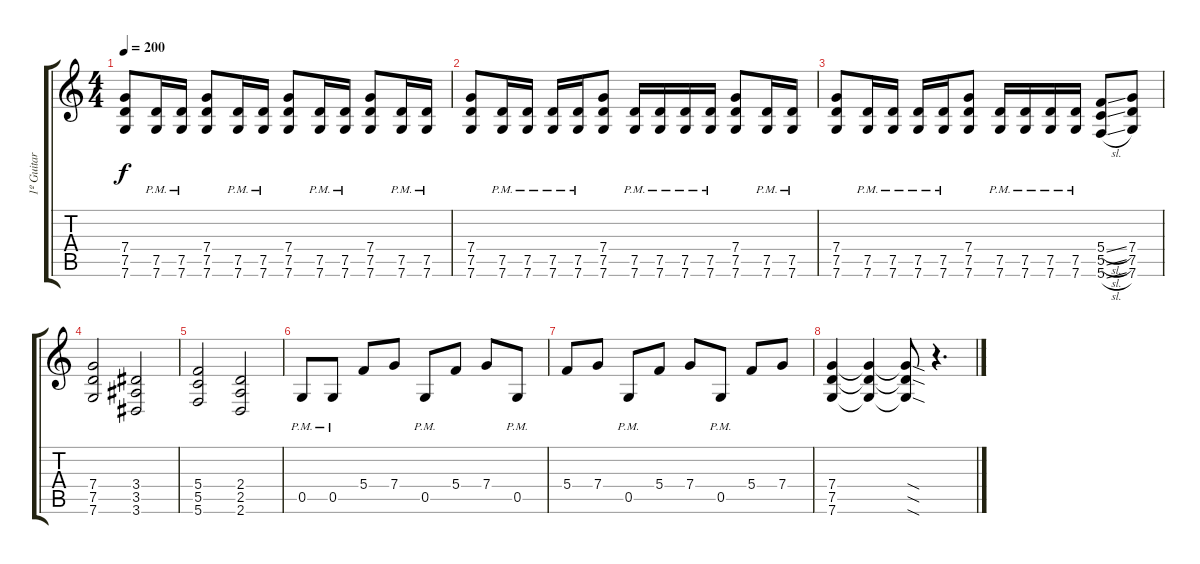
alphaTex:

\track ("1º Guitar" "1º Guitar") {instrument distortionguitar}
\staff {score tabs}
\tuning (D4 A3 F3 C3 G2 C2) {hide}
\ts (4 4)
\tempo 200
\clef g2
\ks c
(7.4 7.5 7.6).8{dy f} (7.5{pm} 7.6{pm}).16 (7.5{pm} 7.6{pm}).16 (7.4 7.5 7.6).8 (7.5{pm} 7.6{pm}).16 (7.5{pm} 7.6{pm}).16 (7.4 7.5 7.6).8 (7.5{pm} 7.6{pm}).16 (7.5{pm} 7.6{pm}).16 (7.4 7.5 7.6).8 (7.5{pm} 7.6{pm}).16 (7.5{pm} 7.6{pm}).16 |
(7.4 7.5 7.6).8 (7.5{pm} 7.6{pm}).16 (7.5{pm} 7.6{pm}).16 (7.5{pm} 7.6{pm}).16 (7.5{pm} 7.6{pm}).16 (7.4 7.5 7.6).8 (7.5{pm} 7.6{pm}).16 (7.5{pm} 7.6{pm}).16 (7.5{pm} 7.6{pm}).16 (7.5{pm} 7.6{pm}).16 (7.4 7.5 7.6).8 (7.5{pm} 7.6{pm}).16 (7.5{pm} 7.6{pm}).16 |
(7.4 7.5 7.6).8 (7.5{pm} 7.6{pm}).16 (7.5{pm} 7.6{pm}).16 (7.5{pm} 7.6{pm}).16 (7.5{pm} 7.6{pm}).16 (7.4 7.5 7.6).8 (7.5{pm} 7.6{pm}).16 (7.5{pm} 7.6{pm}).16 (7.5{pm} 7.6{pm}).16 (7.5{pm} 7.6{pm}).16 (5.4{sl} 5.5{sl} 5.6{sl}).8 (7.4 7.5 7.6).8 |
(7.4 7.5 7.6).2 (3.4 3.5 3.6).2 |
(5.4 5.5 5.6).2 (2.4 2.5 2.6).2 |
0.5{pm}.8 0.5{pm}.8 5.4.8 7.4.8 0.5{pm}.8 5.4.8 7.4.8 0.5{pm}.8 |
5.4.8 7.4.8 0.5{pm}.8 5.4.8 7.4.8 0.5{pm}.8 5.4.8 7.4.8 |
(7.4 7.5 7.6).4 (7.4{t} 7.5{t} 7.6{t}).4 (7.4{sod t} 7.5{sod t} 7.6{sod t}).8 r.4{d}
